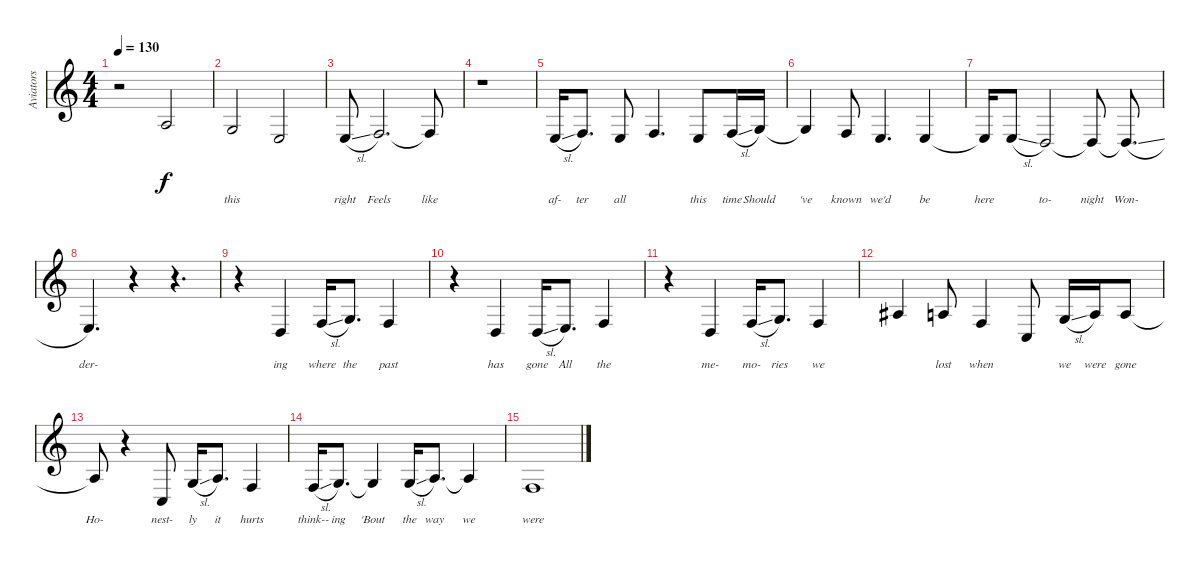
\track ("Aviators" "Aviators") {instrument mutedtrumpet}
\staff {score}
\tuning (E4 B3 G3 D3 A2 E2) {hide}
\ts (4 4)
\tempo 130
\clef g2
\ks c
r.2{dy f} 7.4.2{lyrics (0 "") lyrics (1 "") lyrics (2 "") lyrics (3 "") lyrics (4 "")} |
5.4.2{lyrics (0 "this") lyrics (1 "") lyrics (2 "") lyrics (3 "") lyrics (4 "")} 7.5.2{lyrics (0 "") lyrics (1 "") lyrics (2 "") lyrics (3 "") lyrics (4 "")} |
7.5{sl}.8{lyrics (0 "right") lyrics (1 "") lyrics (2 "") lyrics (3 "") lyrics (4 "")} 8.5.2{d lyrics (0 "Feels") lyrics (1 "") lyrics (2 "") lyrics (3 "") lyrics (4 "")} 8.5{t}.8{lyrics (0 "like") lyrics (1 "") lyrics (2 "") lyrics (3 "") lyrics (4 "")} |
r.1 |
2.4{sl}.16{lyrics (0 "af-") lyrics (1 "") lyrics (2 "") lyrics (3 "") lyrics (4 "")} 3.4.8{d lyrics (0 "ter") lyrics (1 "") lyrics (2 "") lyrics (3 "") lyrics (4 "")} 2.4.8{lyrics (0 "all") lyrics (1 "") lyrics (2 "") lyrics (3 "") lyrics (4 "")} 3.4.4{d lyrics (0 "") lyrics (1 "") lyrics (2 "") lyrics (3 "") lyrics (4 "")} 2.4.8{lyrics (0 "this") lyrics (1 "") lyrics (2 "") lyrics (3 "") lyrics (4 "")} 3.4{sl}.16{lyrics (0 "time") lyrics (1 "") lyrics (2 "") lyrics (3 "") lyrics (4 "")} 5.4.16{lyrics (0 "Should") lyrics (1 "") lyrics (2 "") lyrics (3 "") lyrics (4 "")} |
5.4{t}.4{lyrics (0 "'ve") lyrics (1 "") lyrics (2 "") lyrics (3 "") lyrics (4 "")} 3.4.8{lyrics (0 "known") lyrics (1 "") lyrics (2 "") lyrics (3 "") lyrics (4 "")} 2.4.4{d lyrics (0 "we'd") lyrics (1 "") lyrics (2 "") lyrics (3 "") lyrics (4 "")} 2.4.4{lyrics (0 "be") lyrics (1 "") lyrics (2 "") lyrics (3 "") lyrics (4 "")} |
2.4{t}.16{lyrics (0 "here") lyrics (1 "") lyrics (2 "") lyrics (3 "") lyrics (4 "")} 7.5{sl}.8{lyrics (0 "") lyrics (1 "") lyrics (2 "") lyrics (3 "") lyrics (4 "")} 5.5.2{lyrics (0 "to-") lyrics (1 "") lyrics (2 "") lyrics (3 "") lyrics (4 "")} 5.5{t}.8{lyrics (0 "night") lyrics (1 "") lyrics (2 "") lyrics (3 "") lyrics (4 "")} 5.5{sl t}.8{d lyrics (0 "Won-") lyrics (1 "") lyrics (2 "") lyrics (3 "") lyrics (4 "")} |
7.5.4{d lyrics (0 "der-") lyrics (1 "") lyrics (2 "") lyrics (3 "") lyrics (4 "")} r.4 r.4{d} |
r.4 5.5.4{lyrics (0 "ing") lyrics (1 "") lyrics (2 "") lyrics (3 "") lyrics (4 "")} 3.4{sl}.16{lyrics (0 "where") lyrics (1 "") lyrics (2 "") lyrics (3 "") lyrics (4 "")} 5.4.8{d lyrics (0 "the") lyrics (1 "") lyrics (2 "") lyrics (3 "") lyrics (4 "")} 3.4.4{lyrics (0 "past") lyrics (1 "") lyrics (2 "") lyrics (3 "") lyrics (4 "")} |
r.4 5.5.4{lyrics (0 "has") lyrics (1 "") lyrics (2 "") lyrics (3 "") lyrics (4 "")} 5.5{sl}.16{lyrics (0 "gone") lyrics (1 "") lyrics (2 "") lyrics (3 "") lyrics (4 "")} 7.5.8{d lyrics (0 "All") lyrics (1 "") lyrics (2 "") lyrics (3 "") lyrics (4 "")} 3.4.4{lyrics (0 "the") lyrics (1 "") lyrics (2 "") lyrics (3 "") lyrics (4 "")} |
r.4 5.5.4{lyrics (0 "me-") lyrics (1 "") lyrics (2 "") lyrics (3 "") lyrics (4 "")} 3.4{sl}.16{lyrics (0 "mo-") lyrics (1 "") lyrics (2 "") lyrics (3 "") lyrics (4 "")} 5.4.8{d lyrics (0 "ries") lyrics (1 "") lyrics (2 "") lyrics (3 "") lyrics (4 "")} 3.4.4{lyrics (0 "we") lyrics (1 "") lyrics (2 "") lyrics (3 "") lyrics (4 "")} |
3.3.4{lyrics (0 "") lyrics (1 "") lyrics (2 "") lyrics (3 "") lyrics (4 "")} 7.4.8{lyrics (0 "lost") lyrics (1 "") lyrics (2 "") lyrics (3 "") lyrics (4 "")} 3.4.4{lyrics (0 "when") lyrics (1 "") lyrics (2 "") lyrics (3 "") lyrics (4 "")} 3.5.8{lyrics (0 "") lyrics (1 "") lyrics (2 "") lyrics (3 "") lyrics (4 "")} 5.4{sl}.16{lyrics (0 "we") lyrics (1 "") lyrics (2 "") lyrics (3 "") lyrics (4 "")} 7.4.16{lyrics (0 "were") lyrics (1 "") lyrics (2 "") lyrics (3 "") lyrics (4 "")} 7.4.8{lyrics (0 "gone") lyrics (1 "") lyrics (2 "") lyrics (3 "") lyrics (4 "")} |
7.4{t}.8{lyrics (0 "Ho-") lyrics (1 "") lyrics (2 "") lyrics (3 "") lyrics (4 "")} r.4 3.5.8{lyrics (0 "nest-") lyrics (1 "") lyrics (2 "") lyrics (3 "") lyrics (4 "")} 5.4{sl}.16{lyrics (0 "ly") lyrics (1 "") lyrics (2 "") lyrics (3 "") lyrics (4 "")} 7.4.8{d lyrics (0 "it") lyrics (1 "") lyrics (2 "") lyrics (3 "") lyrics (4 "")} 3.4.4{lyrics (0 "hurts") lyrics (1 "") lyrics (2 "") lyrics (3 "") lyrics (4 "")} |
3.4{sl}.16{lyrics (0 "think--") lyrics (1 "") lyrics (2 "") lyrics (3 "") lyrics (4 "")} 5.4.8{d lyrics (0 "ing") lyrics (1 "") lyrics (2 "") lyrics (3 "") lyrics (4 "")} 5.4{t}.4{lyrics (0 "'Bout") lyrics (1 "") lyrics (2 "") lyrics (3 "") lyrics (4 "")} 5.4{sl}.16{lyrics (0 "the") lyrics (1 "") lyrics (2 "") lyrics (3 "") lyrics (4 "")} 7.4.8{d lyrics (0 "way") lyrics (1 "") lyrics (2 "") lyrics (3 "") lyrics (4 "")} 7.4{t}.4{lyrics (0 "we") lyrics (1 "") lyrics (2 "") lyrics (3 "") lyrics (4 "")} |
3.4.1{lyrics (0 "were") lyrics (1 "") lyrics (2 "") lyrics (3 "") lyrics (4 "")}
